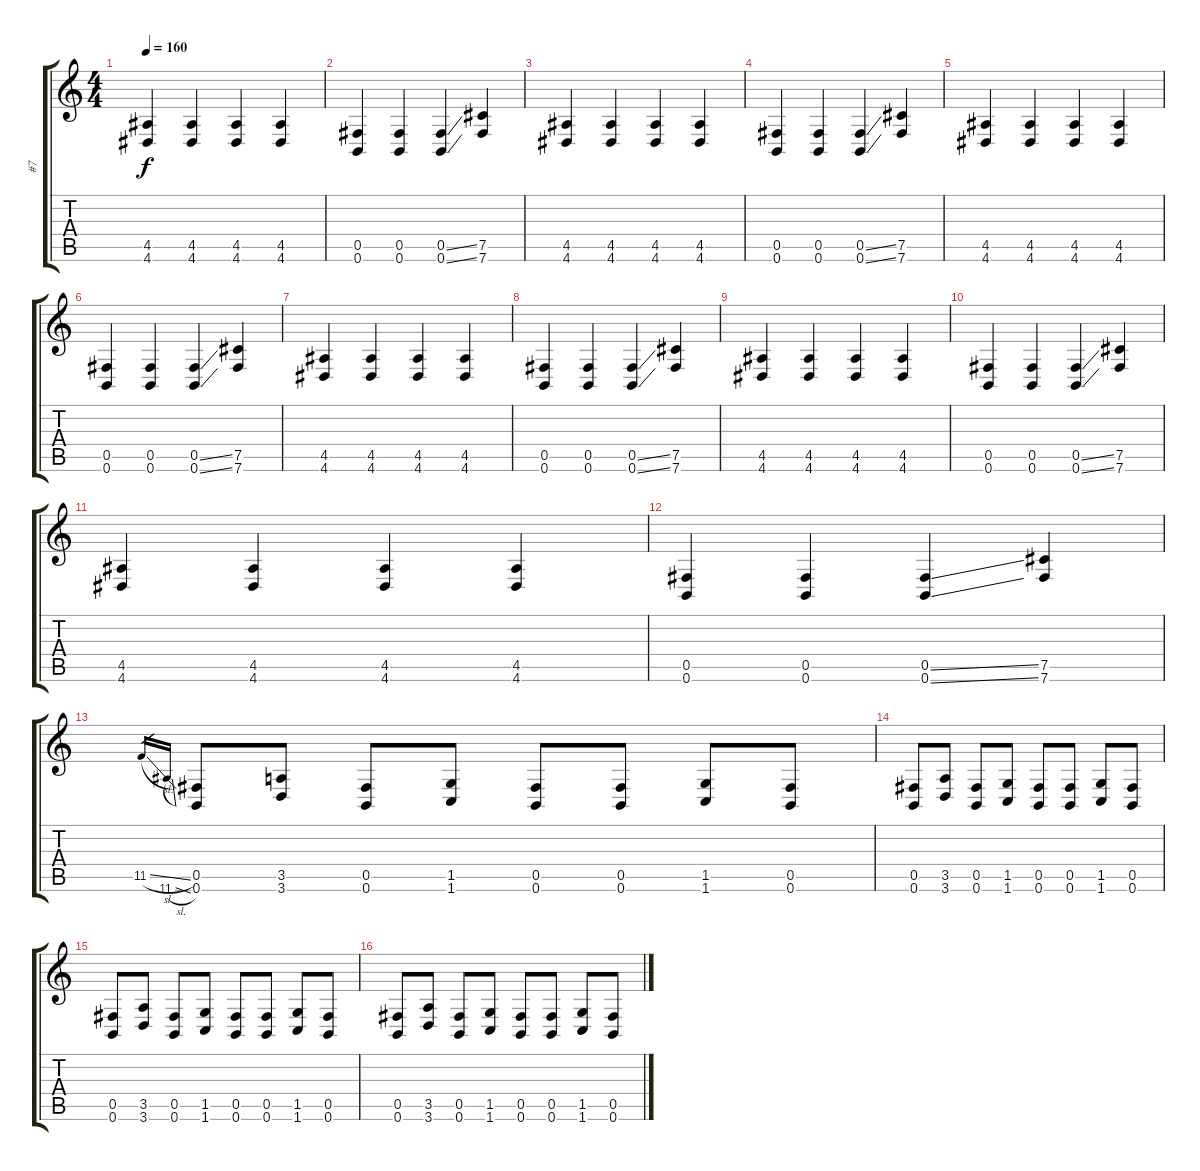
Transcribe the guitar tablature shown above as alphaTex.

\track ("#7" "#7") {instrument distortionguitar}
\staff {score tabs}
\tuning (Db4 Ab3 E3 B2 Gb2 B1) {hide}
\ts (4 4)
\tempo 160
\clef g2
\ks c
(4.5 4.6).4{dy f} (4.5 4.6).4 (4.5 4.6).4 (4.5 4.6).4 |
(0.5 0.6).4 (0.5 0.6).4 (0.5{ss} 0.6{ss}).4 (7.5 7.6).4 |
(4.5 4.6).4 (4.5 4.6).4 (4.5 4.6).4 (4.5 4.6).4 |
(0.5 0.6).4 (0.5 0.6).4 (0.5{ss} 0.6{ss}).4 (7.5 7.6).4 |
(4.5 4.6).4 (4.5 4.6).4 (4.5 4.6).4 (4.5 4.6).4 |
(0.5 0.6).4 (0.5 0.6).4 (0.5{ss} 0.6{ss}).4 (7.5 7.6).4 |
(4.5 4.6).4 (4.5 4.6).4 (4.5 4.6).4 (4.5 4.6).4 |
(0.5 0.6).4 (0.5 0.6).4 (0.5{ss} 0.6{ss}).4 (7.5 7.6).4 |
(4.5 4.6).4 (4.5 4.6).4 (4.5 4.6).4 (4.5 4.6).4 |
(0.5 0.6).4 (0.5 0.6).4 (0.5{ss} 0.6{ss}).4 (7.5 7.6).4 |
(4.5 4.6).4 (4.5 4.6).4 (4.5 4.6).4 (4.5 4.6).4 |
(0.5 0.6).4 (0.5 0.6).4 (0.5{ss} 0.6{ss}).4 (7.5 7.6).4 |
11.5{sl}.16{gr} 11.6{sl}.16{gr} (0.5 0.6).8 (3.5 3.6).8 (0.5 0.6).8 (1.5 1.6).8 (0.5 0.6).8 (0.5 0.6).8 (1.5 1.6).8 (0.5 0.6).8 |
(0.5 0.6).8 (3.5 3.6).8 (0.5 0.6).8 (1.5 1.6).8 (0.5 0.6).8 (0.5 0.6).8 (1.5 1.6).8 (0.5 0.6).8 |
(0.5 0.6).8 (3.5 3.6).8 (0.5 0.6).8 (1.5 1.6).8 (0.5 0.6).8 (0.5 0.6).8 (1.5 1.6).8 (0.5 0.6).8 |
(0.5 0.6).8 (3.5 3.6).8 (0.5 0.6).8 (1.5 1.6).8 (0.5 0.6).8 (0.5 0.6).8 (1.5 1.6).8 (0.5 0.6).8
